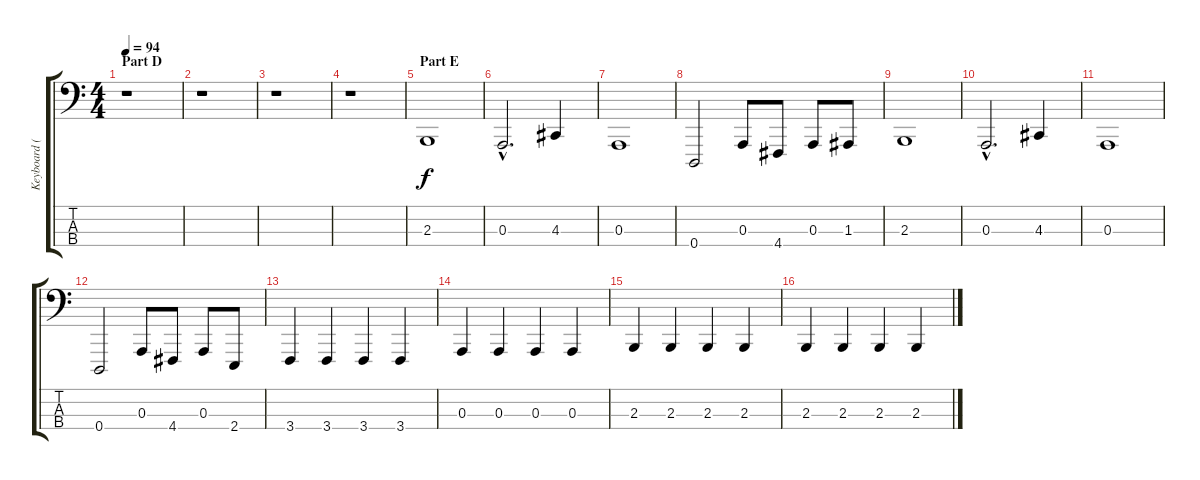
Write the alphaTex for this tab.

\track ("Keyboard (bass notes)" "Keyboard (") {instrument cello}
\staff {score tabs}
\tuning (G2 D2 A1 D1) {hide}
\ts (4 4)
\section ("" "Part D")
\tempo 94
\clef f4
\ks c
r.1{dy f} |
r.1 |
r.1 |
r.1 |
\section ("" "Part E")
2.3.1 |
0.3{hac}.2{d} 4.3.4 |
0.3.1 |
0.4.2 0.3.8 4.4.8 0.3.8 1.3.8 |
2.3.1 |
0.3{hac}.2{d} 4.3.4 |
0.3.1 |
0.4.2 0.3.8 4.4.8 0.3.8 2.4.8 |
3.4.4 3.4.4 3.4.4 3.4.4 |
0.3.4 0.3.4 0.3.4 0.3.4 |
2.3.4 2.3.4 2.3.4 2.3.4 |
2.3.4 2.3.4 2.3.4 2.3.4
